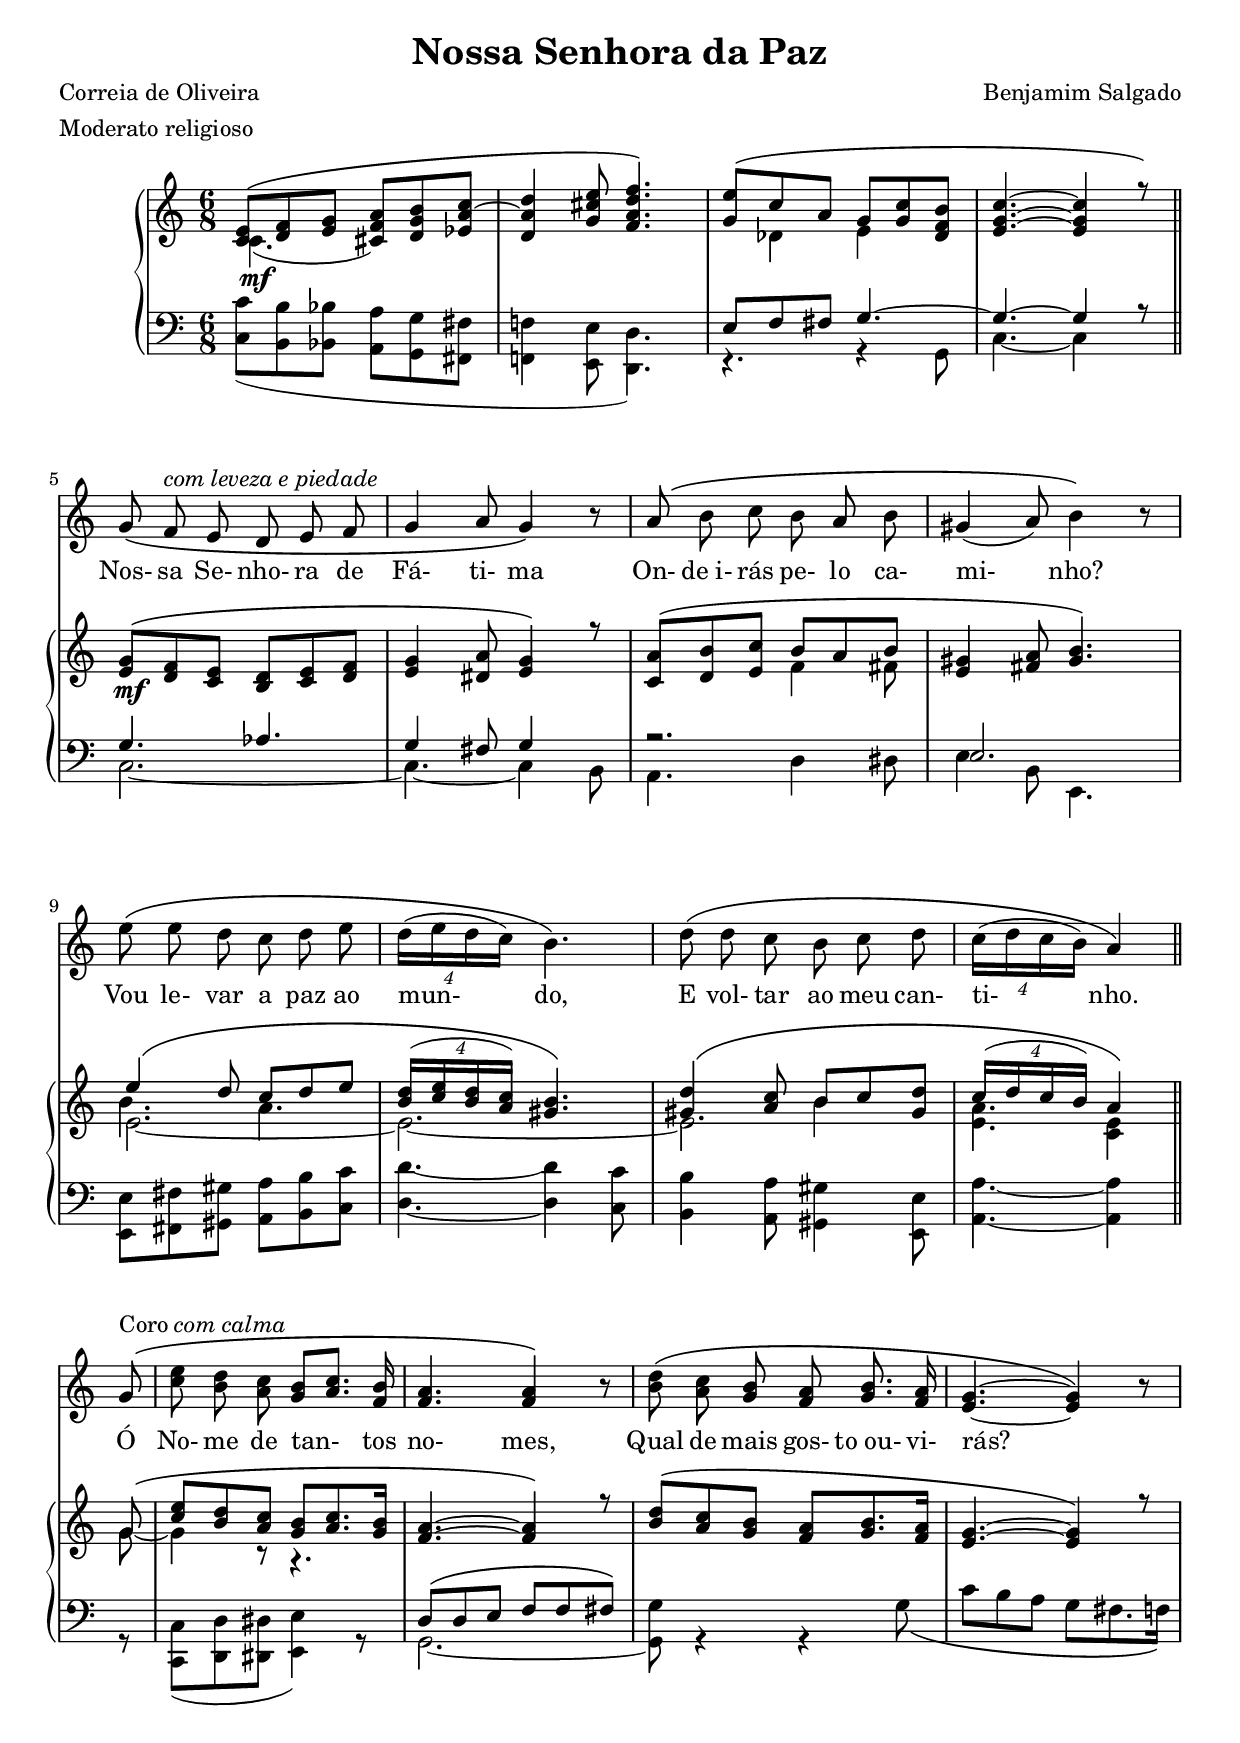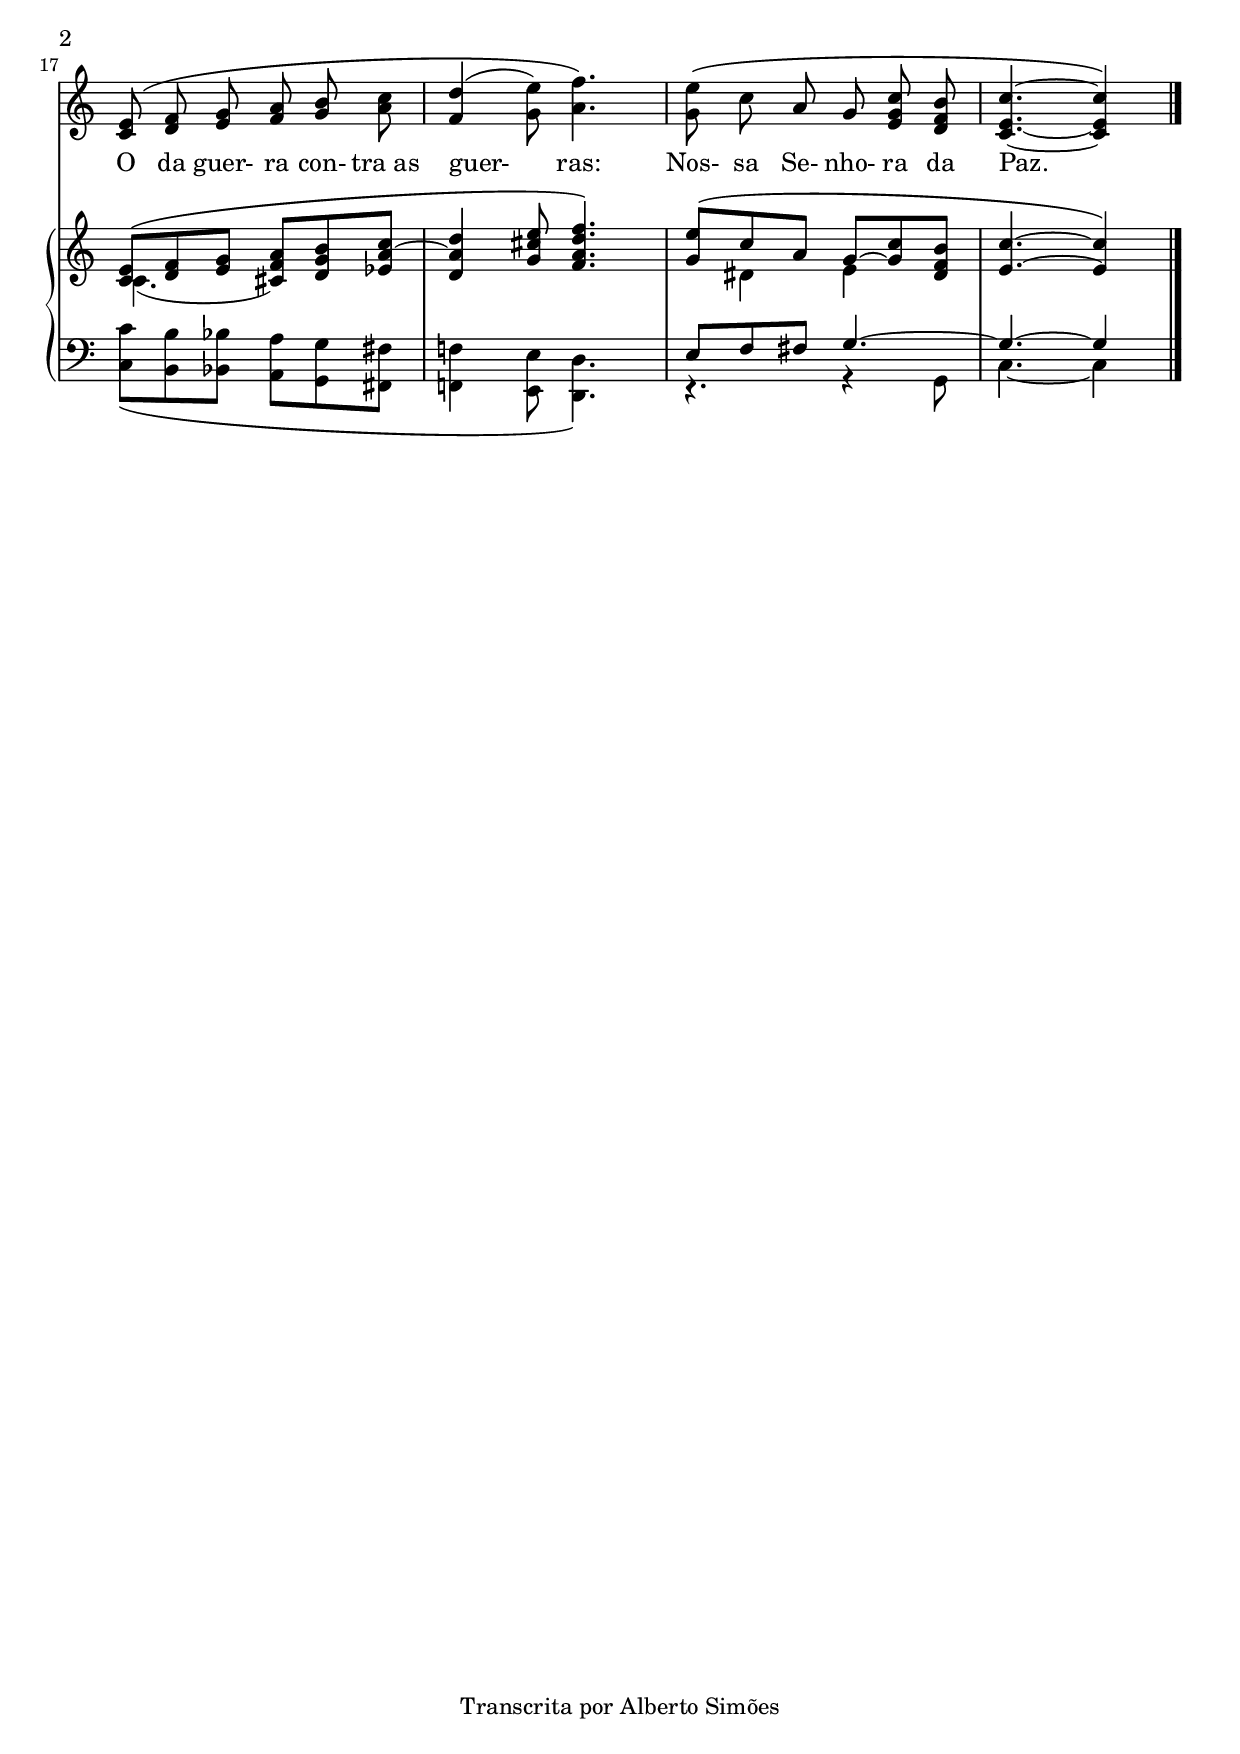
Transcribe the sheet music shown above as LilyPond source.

\version "2.14.0"

\header {
  title = "Nossa Senhora da Paz"
  composer = "Benjamim Salgado"
  poet = "Correia de Oliveira"
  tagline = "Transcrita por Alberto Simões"
  meter = "Moderato religioso"

  ocasioes = "accaodegracas"
  seccao   = "accaodegracas"
}


global = {
  \key c \major
  \time 6/8
}

melody = \relative c'' {
  \clef treble
  \global
  \autoBeamOff

  s2. s2. s2. s2. \break
  g8\( f^\markup{\italic{com leveza e piedade}} e d e f
  g4 a8 g4\) r8
  a8\( b c b a b
  gis4( a8) b4\) r8

  e8\( e d c d e
  \times 6/4 { d16[( e d c])} b4.\)
  d8\( d c b c d
  \times 6/4 { c16[( d c b])} a4\)
  \bar "||"
  \break

  g8^\markup{Coro \italic{com calma}}\(
  <c e>8 <b d> <a c> <g b>[ <a c>8.] <f b>16
  <f a>4. <f a>4\) r8
  <b d>8\( <a c> <g b> <f a> <g b>8. <f a>16
  <e g>4. ~ <e g>4\) r8

  \break
  <c e>8\( <d f> <e g> <f a> <g b> <a c>
  <f d'>4( <g e'>8) <a f'>4.\)
  <g e'>8\( c a g <e g c> <d f b>
  <c e c'>4. ~ <c e c'>4\)
  \bar "|."
}

text = \lyricmode {
  Nos- sa Se- nho- ra de Fá- ti- ma
  On- de_i- rás pe- lo ca- mi- nho?
  Vou le- var a paz ao mun- do,
  E vol- tar ao meu can- ti- nho.

  Ó No- me de tan- tos no- mes,
  Qual de mais gos- to_ou- vi- rás?
  O da guer- ra con- tra_as guer- ras:
  Nos- sa Se- nho- ra da Paz.
}

upperA = \relative c' {
  <c e>8[\( <d f> <e g>] <cis f a>[ <d g b> <ees a c>] ~
  <d a' d>4 <g cis e>8 <f a d f>4.\)
  <g e'>8[\( c a] g[ <g c> <des f b>]
  <e g c>4. ~ <e g c>4 r8\)
  \bar "||"

  <e g>8[\( <d f> <c e>] <b d>[ <c e> <d f>]
  <e g>4 <dis a'>8 <e g>4\) r8
  <c a'>8[\( <d b'> <e c'>] b'[ a b]
  <e, gis>4 <fis a>8 <gis b>4.\)

  e'4\( d8 c[ d e]
  \times 6/4 {<b d>16[( <c e> <b d> <a c>)]} <gis b>4.\)
  <gis d'>4\( <a c>8 b[ c <gis d'>]
  \times 6/4 {c16[( d c b)]} a4\)

  g8\(
  <c e>[ <b d> <a c>] <g b>[ <a c>8. <g b>16]
  <f a>4. ~ <f a>4\) r8
  <b d>8[\( <a c> <g b>] <f a>[ <g b>8. <f a>16]
  <e g>4. ~ <e g>4 \) r8

  <c e>8[\( <d f> <e g>] <cis f a>[ <d g b> <ees a c>] ~
  <d a' d>4 <g cis e>8 <f a d f>4. \)
  <g e'>8[\( c a] g[ ~ <g c> <dis f b>]
  <e c'>4. ~ <e c'>4 \)
}

upperB = \relative c' {
  c4.(\mf s8) s4
  s2.
  s8 des4 e s8
  s2.

  s2.\mf s2. s4. f4 fis8 s2.
  \shiftOn b4. a4. \shiftOff
  s2.
  s4. b4 s8
  <e, a>4. <c e>4

  g'8 ~
  g4 r8 r4.
  s2. s2. s2.

  c,4.( s8) s4
  s2.
  s8 dis4 e4 s8 s8 s2
}

upper = {
  \global
  \clef treble
  << \upperA \\ \upperB >>
}

lowerA = \relative c {
  s2.
  s2.
  e8[ f fis] g4. ~
  g4. ~ g4 r8

  g4. aes4. 
  g4 fis8 g4 s8
  r2.
  e2.

  \change Staff="upper"
  \stemDown \tieDown
  e'2. ~ e2. ~ e2. 
  \stemUp  \tieUp
  \change Staff="lower"
  s2 s8

  s8
  s2.
  d,8[\( d e] f[ f fis] s8\) s2 s8 s2.
  s2. s2. e8[ f fis] g4. ~
  g4. ~ g4
}

lowerB = \relative c {
  <c c'>8[( <b b'> <bes bes'>] <a a'>[ <g g'> <fis fis'>]
  <f! f'!>4 <e e'>8 <d d'>4.)
  r4. r4 g8
  c4. ~ c4 s8

  c2. ~ c4. ~ c4 b8 a4. d4 dis8 e4 b8 e,4.

  <e e'>8[ <fis fis'> <gis gis'>] <a a'>[ <b b'> <c c'>]
  <d d'>4. ~ <d d'>4 <c c'>8
  <b b'>4 <a a'>8 <gis gis'>4 <e e'>8
  <a a'>4. ~ <a a'>4

  r8
  <c, c'>8[( <d d'> <dis dis'>] <e e'>4) r8
  g2. ~
  <g g'>8 r4 r4 g'8\(
  c[ b a] g[ fis8. f16]\)

  <c c'>8[\( <b b'> <bes bes'>] <a a'>[ <g g'> <fis fis'>]
  <f! f'!>4 <e e'>8 <d d'>4.\)
  r4. r4 g8
  c4. ~ c4
}

lower = {
  \global
  \clef bass
  << \lowerA \\ \lowerB >>
}

	
\score {
  <<
    \new Voice = "mel" { \melody }
    \new Lyrics \lyricsto mel \text
    \new PianoStaff <<
      \new Staff = "upper" \upper
      \new Staff = "lower" \lower
    >>
  >>
  \layout {
    \context {
      \Staff \RemoveEmptyStaves       
      \override VerticalAxisGroup #'remove-first = ##t
    }
  }
  \midi {
    \context {
      \Score
      tempoWholesPerMinute = #(ly:make-moment 70 4)
    }
  }
}


